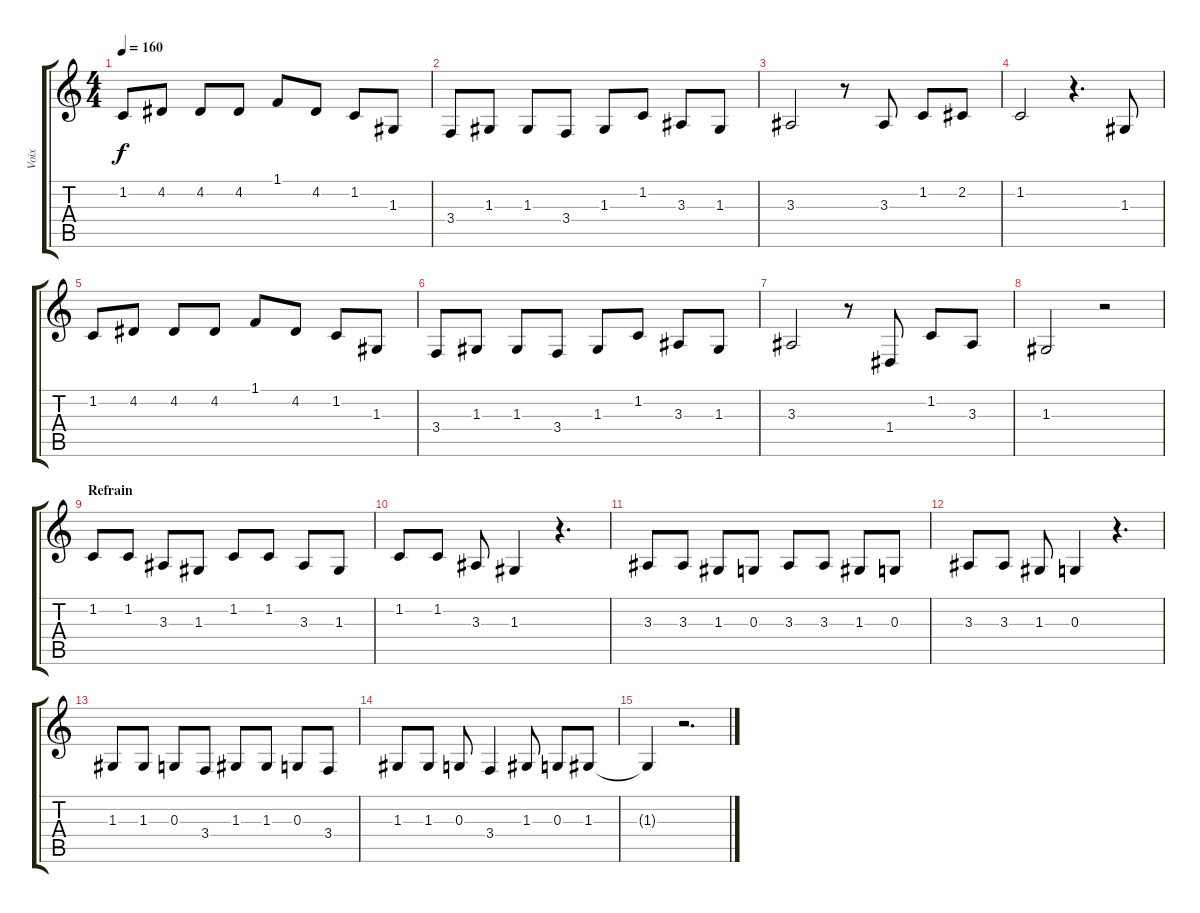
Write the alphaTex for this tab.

\track ("Voix" "Voix") {instrument clarinet}
\staff {score tabs}
\tuning (E4 B3 G3 D3 A2 E2) {hide}
\ts (4 4)
\tempo 160
\clef g2
\ks c
1.2.8{dy f} 4.2.8 4.2.8 4.2.8 1.1.8 4.2.8 1.2.8 1.3.8 |
3.4.8 1.3.8 1.3.8 3.4.8 1.3.8 1.2.8 3.3.8 1.3.8 |
3.3.2 r.8 3.3.8 1.2.8 2.2.8 |
1.2.2 r.4{d} 1.3.8 |
1.2.8 4.2.8 4.2.8 4.2.8 1.1.8 4.2.8 1.2.8 1.3.8 |
3.4.8 1.3.8 1.3.8 3.4.8 1.3.8 1.2.8 3.3.8 1.3.8 |
3.3.2 r.8 1.4.8 1.2.8 3.3.8 |
1.3.2 r.2 |
\section ("" "Refrain")
1.2.8 1.2.8 3.3.8 1.3.8 1.2.8 1.2.8 3.3.8 1.3.8 |
1.2.8 1.2.8 3.3.8 1.3.4 r.4{d} |
3.3.8 3.3.8 1.3.8 0.3.8 3.3.8 3.3.8 1.3.8 0.3.8 |
3.3.8 3.3.8 1.3.8 0.3.4 r.4{d} |
1.3.8 1.3.8 0.3.8 3.4.8 1.3.8 1.3.8 0.3.8 3.4.8 |
1.3.8 1.3.8 0.3.8 3.4.4 1.3.8 0.3.8 1.3.8 |
1.3{t}.4 r.2{d}
